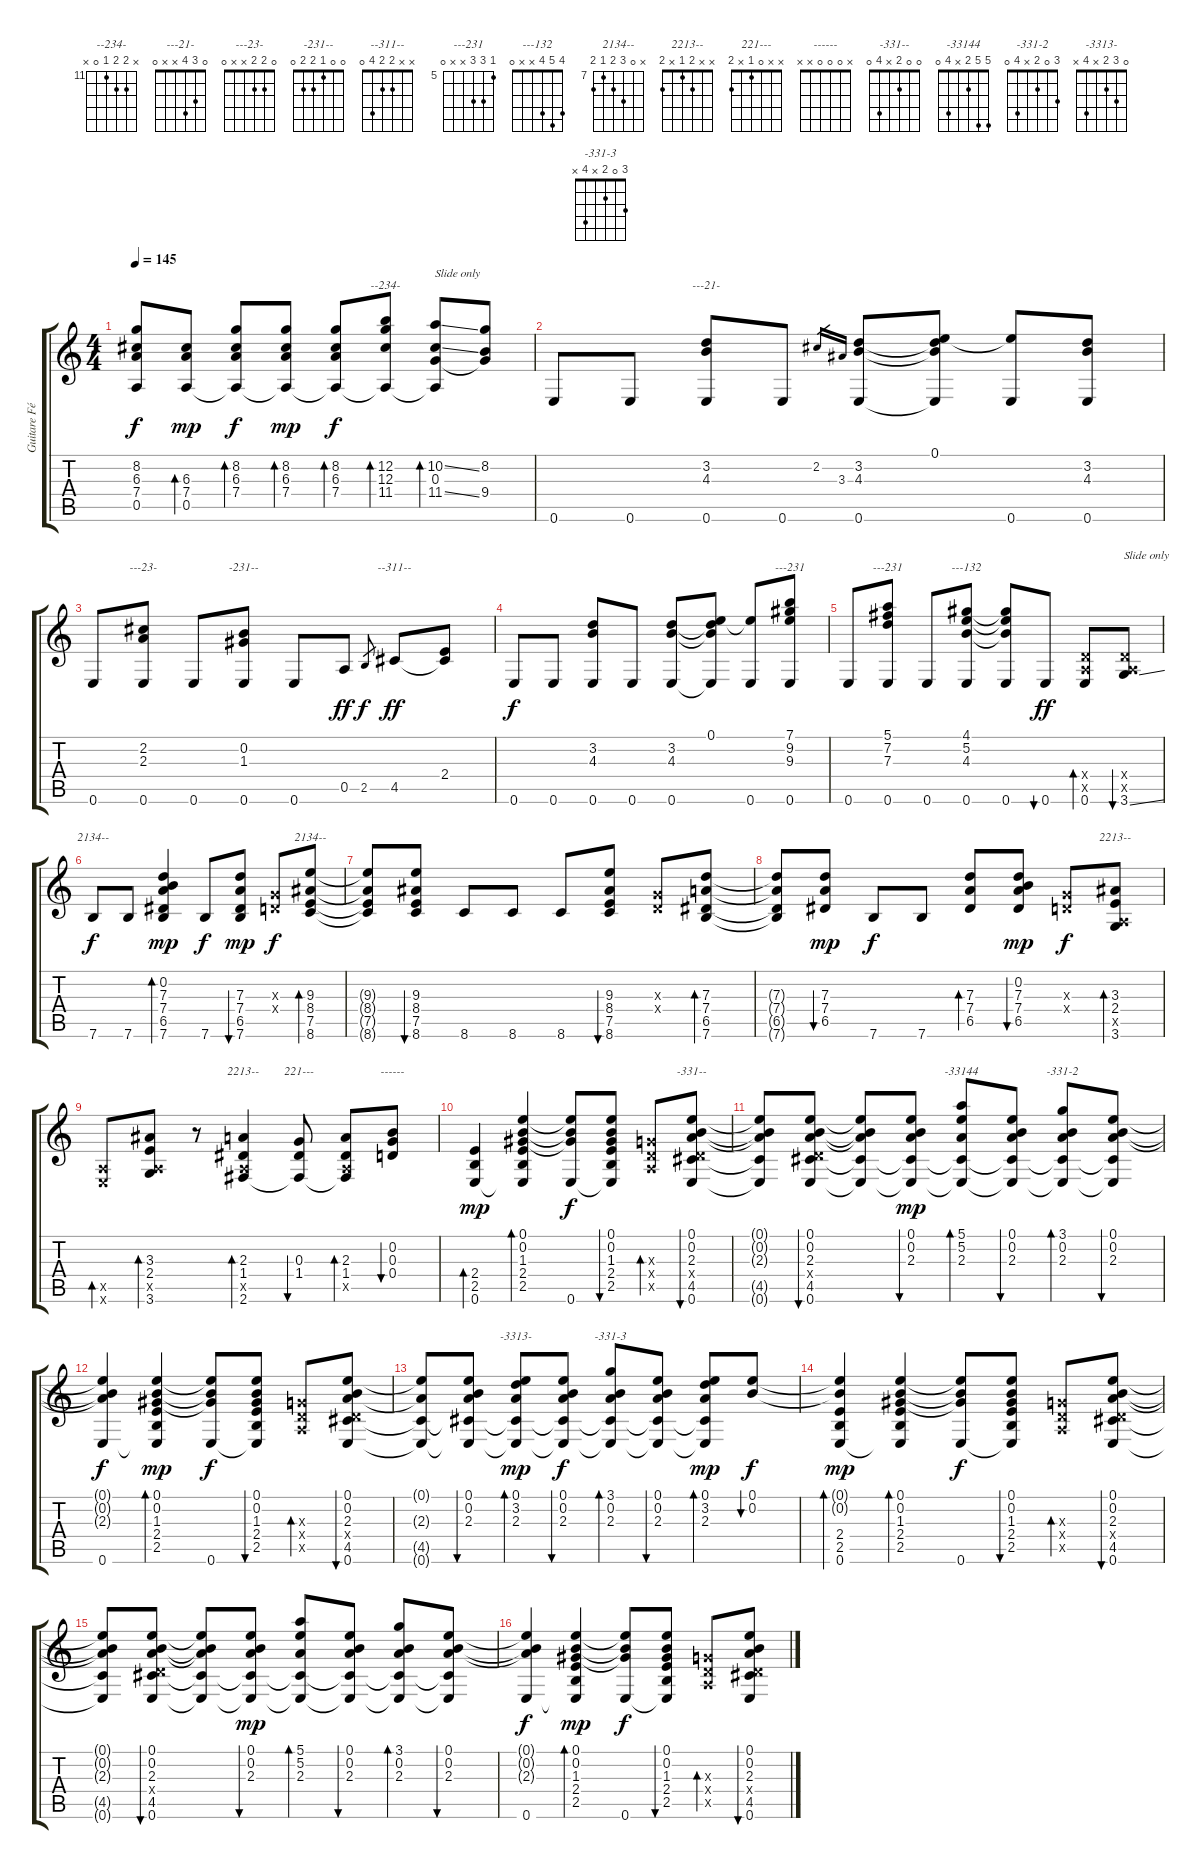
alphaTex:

\track ("Guitare Février 2002" "Guitare Fé") {instrument acousticguitarnylon}
\staff {score tabs}
\tuning (E4 B3 G3 D3 A2 E2) {hide}
\chord ("--234-" x 12 12 11 0 x) {firstfret 11}
\chord ("---21-" 0 3 4 x x 0)
\chord ("---23-" 0 2 2 x x 0)
\chord ("-231--" 0 0 1 2 2 0)
\chord ("--311--" x x 2 2 4 0)
\chord ("---231" 7 9 9 x x 0) {firstfret 7}
\chord ("---231" 5 7 7 x x 0) {firstfret 5}
\chord ("---132" 4 5 4 x x 0)
\chord ("2134--" x 0 7 7 6 7) {firstfret 6}
\chord ("2134--" x 0 9 8 7 8) {firstfret 7}
\chord ("2213--" x x 3 2 x 3)
\chord ("2213--" x x 2 1 x 2)
\chord ("221---" x x 0 1 x 2)
\chord ("------" x 0 0 0 x x)
\chord ("-331--" 0 0 2 x 4 0)
\chord ("-33144" 5 5 2 x 4 0)
\chord ("-331-2" 3 0 2 x 4 0)
\chord ("-3313-" 0 3 2 x 4 x)
\chord ("-331-3" 3 0 2 x 4 x)
\ts (4 4)
\tempo 145
\clef g2
\ks c
(8.2{t} 6.3{t} 7.4{t} 0.5{t}).8{dy f} (6.3 7.4 0.5).8{bd 30 dy mp} (8.2 6.3 7.4 0.5{t}).8{bd 30 dy f} (8.2 6.3 7.4 0.5{t}).8{bd 30 dy mp} (8.2 6.3 7.4 0.5{t}).8{bd 30 dy f} (12.2 12.3 11.4 0.5{t}).8{bd 30 ch "--234-"} (10.2{ss} 0.3 11.4{ss} 0.5{t}).8{bd 30 txt "Slide only"} (8.2 0.3{t} 9.4).8 |
0.6.8 0.6.8 (3.2 4.3 0.6).8{ch "---21-"} 0.6.8 2.2.16{gr} 3.3.16{gr} (3.2 4.3 0.6).8 (0.1 3.2{t} 4.3{t} 0.6{t}).8 (0.1{t} 0.6).8 (3.2 4.3 0.6).8 |
0.6.8 (2.2 2.3 0.6).8{ch "---23-"} 0.6.8 (0.2 1.3 0.6).8{ch "-231--"} 0.6.8 0.5.8{dy ff} 2.5.8{gr dy f} 4.5.8{ch "--311--" dy ff} (2.4 4.5{t}).8 |
0.6.8{dy f} 0.6.8 (3.2 4.3 0.6).8 0.6.8 (3.2 4.3 0.6).8 (0.1 3.2{t} 4.3{t} 0.6{t}).8 (0.1{t} 0.6).8 (7.1 9.2 9.3 0.6).8{ch "---231"} |
0.6.8 (5.1 7.2 7.3 0.6).8{ch "---231"} 0.6.8 (4.1 5.2 4.3 0.6).8{ch "---132"} (4.1{t} 5.2{t} 4.3{t} 0.6).8 0.6.8{bu 60 dy ff} (0.4{x} 0.5{x} 0.6).8{bd 60} (0.4{x} 0.5{x} 3.6{ss}).8{bu 60 txt "Slide only"} |
7.6.8{ch "2134--" dy f} 7.6.8 (0.2 7.3 7.4 6.5 7.6).4{bd 30 dy mp} 7.6.8{dy f} (7.3 7.4 6.5 7.6).8{bu 30 dy mp} (0.3{x} 0.4{x}).8{dy f} (9.3 8.4 7.5 8.6).8{bd 30 ch "2134--"} |
(9.3{t} 8.4{t} 7.5{t} 8.6{t}).8 (9.3 8.4 7.5 8.6).8{bu 30} 8.6.8 8.6.8 8.6.8 (9.3 8.4 7.5 8.6).8{bu 30} (0.3{x} 0.4{x}).8 (7.3 7.4 6.5 7.6).8{bd 30} |
(7.3{t} 7.4{t} 6.5{t} 7.6{t}).8 (7.3 7.4 6.5).8{bu 30 dy mp} 7.6.8{dy f} 7.6.8 (7.3 7.4 6.5).8{bd 30} (0.2 7.3 7.4 6.5).8{bu 30 dy mp} (0.3{x} 0.4{x}).8{dy f} (3.3 2.4 0.5{x} 3.6).8{bd 30 ch "2213--"} |
(0.5{x} 0.6{x}).8{bd 30} (3.3 2.4 0.5{x} 3.6).8{bd 30} r.8 (2.3 1.4 0.5{x} 2.6).4{bd 30 ch "2213--"} (0.3 1.4 2.6{t}).8{bu 30 ch "221---"} (2.3 1.4 0.5{x} 2.6{t}).8{bd 30} (0.2 0.3 0.4).8{bu 30 ch "------"} |
(2.4 2.5 0.6).4{bd 30 dy mp} (0.1 0.2 1.3 2.4 2.5 0.6{t}).4{bd 30} (0.1{t} 0.2{t} 1.3{t} 0.6).8{dy f} (0.1 0.2 1.3 2.4 2.5 0.6{t}).8{bu 30} (0.3{x} 0.4{x} 0.5{x}).8{bd 30} (0.1 0.2 2.3 0.4{x} 4.5 0.6).8{bu 30 ch "-331--"} |
(0.1{t} 0.2{t} 2.3{t} 4.5{t} 0.6{t}).8 (0.1 0.2 2.3 0.4{x} 4.5 0.6).8{bu 30} (0.1{t} 0.2{t} 2.3{t} 4.5{t} 0.6{t}).8 (0.1 0.2 2.3 4.5{t} 0.6{t}).8{bu 30 dy mp} (5.1 5.2 2.3 4.5{t} 0.6{t}).8{bd 30 ch "-33144"} (0.1 0.2 2.3 4.5{t} 0.6{t}).8{bu 30} (3.1 0.2 2.3 4.5{t} 0.6{t}).8{bd 30 ch "-331-2"} (0.1 0.2 2.3 4.5{t} 0.6{t}).8{bu 30} |
(0.1{t} 0.2{t} 2.3{t} 0.6).4{dy f} (0.1 0.2 1.3 2.4 2.5 0.6{t}).4{bd 30 dy mp} (0.1{t} 0.2{t} 1.3{t} 0.6).8{dy f} (0.1 0.2 1.3 2.4 2.5 0.6{t}).8{bu 30} (0.3{x} 0.4{x} 0.5{x}).8{bd 30} (0.1 0.2 2.3 0.4{x} 4.5 0.6).8{bu 30} |
(0.1{t} 2.3{t} 4.5{t} 0.6{t}).8 (0.1 0.2 2.3 4.5{t} 0.6{t}).8{bu 30} (0.1 3.2 2.3 4.5{t} 0.6{t}).8{bd 30 ch "-3313-" dy mp} (0.1 0.2 2.3 4.5{t} 0.6{t}).8{bu 30 dy f} (3.1 0.2 2.3 4.5{t} 0.6{t}).8{bd 30 ch "-331-3"} (0.1 0.2 2.3 4.5{t} 0.6{t}).8{bu 30} (0.1 3.2 2.3 4.5{t} 0.6{t}).8{bd 30 dy mp} (0.1 0.2).8{bu 30 dy f} |
(0.1{t} 0.2{t} 2.4 2.5 0.6).4{bd 30 dy mp} (0.1 0.2 1.3 2.4 2.5 0.6{t}).4{bd 30} (0.1{t} 0.2{t} 1.3{t} 0.6).8{dy f} (0.1 0.2 1.3 2.4 2.5 0.6{t}).8{bu 30} (0.3{x} 0.4{x} 0.5{x}).8{bd 30} (0.1 0.2 2.3 0.4{x} 4.5 0.6).8{bu 30} |
(0.1{t} 0.2{t} 2.3{t} 4.5{t} 0.6{t}).8 (0.1 0.2 2.3 0.4{x} 4.5 0.6).8{bu 30} (0.1{t} 0.2{t} 2.3{t} 4.5{t} 0.6{t}).8 (0.1 0.2 2.3 4.5{t} 0.6{t}).8{bu 30 dy mp} (5.1 5.2 2.3 4.5{t} 0.6{t}).8{bd 30} (0.1 0.2 2.3 4.5{t} 0.6{t}).8{bu 30} (3.1 0.2 2.3 4.5{t} 0.6{t}).8{bd 30} (0.1 0.2 2.3 4.5{t} 0.6{t}).8{bu 30} |
(0.1{t} 0.2{t} 2.3{t} 0.6).4{dy f} (0.1 0.2 1.3 2.4 2.5 0.6{t}).4{bd 30 dy mp} (0.1{t} 0.2{t} 1.3{t} 0.6).8{dy f} (0.1 0.2 1.3 2.4 2.5 0.6{t}).8{bu 30} (0.3{x} 0.4{x} 0.5{x}).8{bd 30} (0.1 0.2 2.3 0.4{x} 4.5 0.6).8{bu 30}
